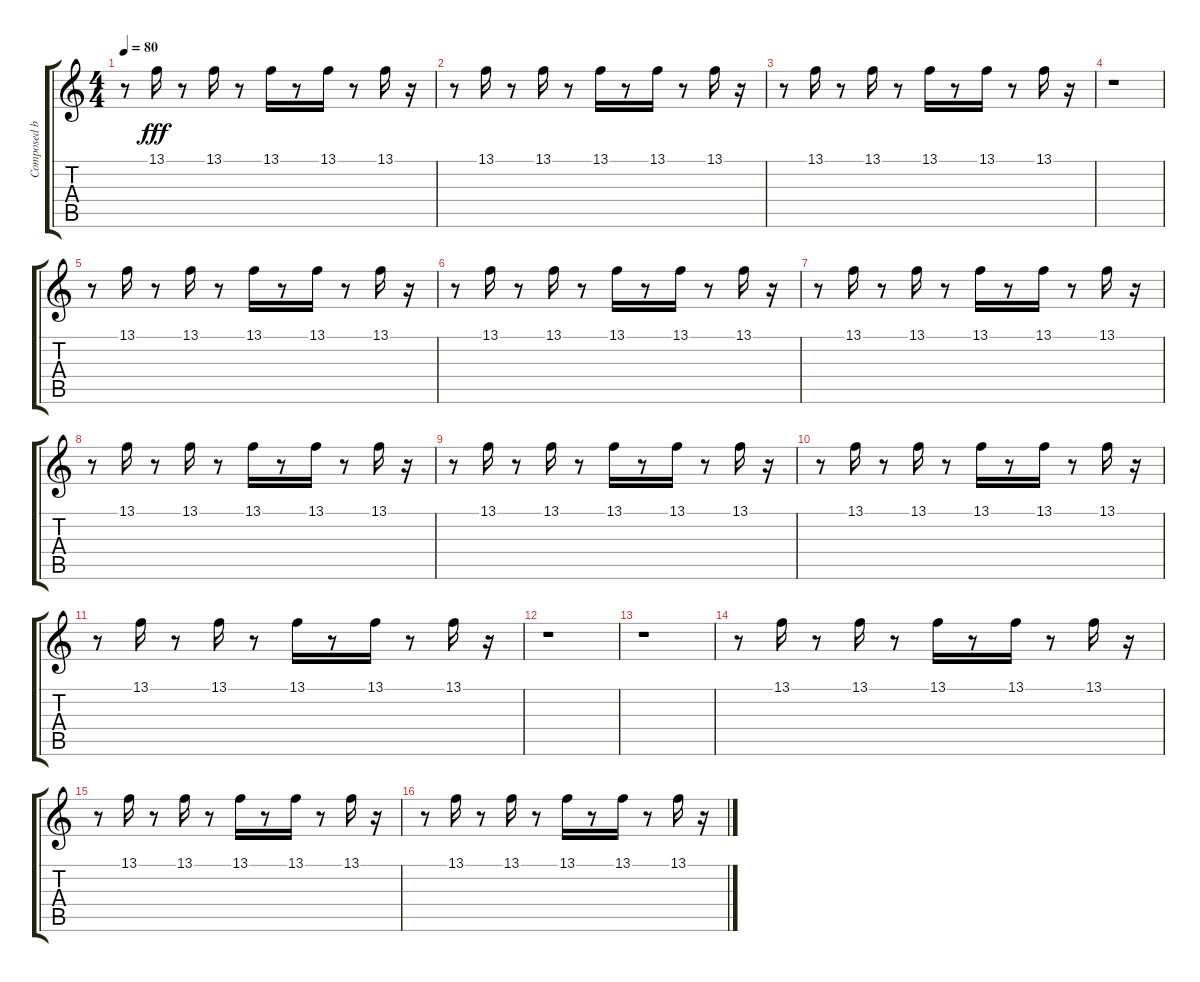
\track ("Composed by Andre" "Composed b") {instrument woodblock}
\staff {score tabs}
\tuning (E4 B3 G3 D3 A2 E2) {hide}
\ts (4 4)
\tempo 80
\clef g2
\ks c
r.8{dy fff} 13.1.16 r.8 13.1.16 r.8 13.1.16 r.8 13.1.16 r.8 13.1.16 r.16 |
r.8 13.1.16 r.8 13.1.16 r.8 13.1.16 r.8 13.1.16 r.8 13.1.16 r.16 |
r.8 13.1.16 r.8 13.1.16 r.8 13.1.16 r.8 13.1.16 r.8 13.1.16 r.16 |
r.1 |
r.8 13.1.16 r.8 13.1.16 r.8 13.1.16 r.8 13.1.16 r.8 13.1.16 r.16 |
r.8 13.1.16 r.8 13.1.16 r.8 13.1.16 r.8 13.1.16 r.8 13.1.16 r.16 |
r.8 13.1.16 r.8 13.1.16 r.8 13.1.16 r.8 13.1.16 r.8 13.1.16 r.16 |
r.8 13.1.16 r.8 13.1.16 r.8 13.1.16 r.8 13.1.16 r.8 13.1.16 r.16 |
r.8 13.1.16 r.8 13.1.16 r.8 13.1.16 r.8 13.1.16 r.8 13.1.16 r.16 |
r.8 13.1.16 r.8 13.1.16 r.8 13.1.16 r.8 13.1.16 r.8 13.1.16 r.16 |
r.8 13.1.16 r.8 13.1.16 r.8 13.1.16 r.8 13.1.16 r.8 13.1.16 r.16 |
r.1 |
r.1 |
r.8 13.1.16 r.8 13.1.16 r.8 13.1.16 r.8 13.1.16 r.8 13.1.16 r.16 |
r.8 13.1.16 r.8 13.1.16 r.8 13.1.16 r.8 13.1.16 r.8 13.1.16 r.16 |
r.8 13.1.16 r.8 13.1.16 r.8 13.1.16 r.8 13.1.16 r.8 13.1.16 r.16
